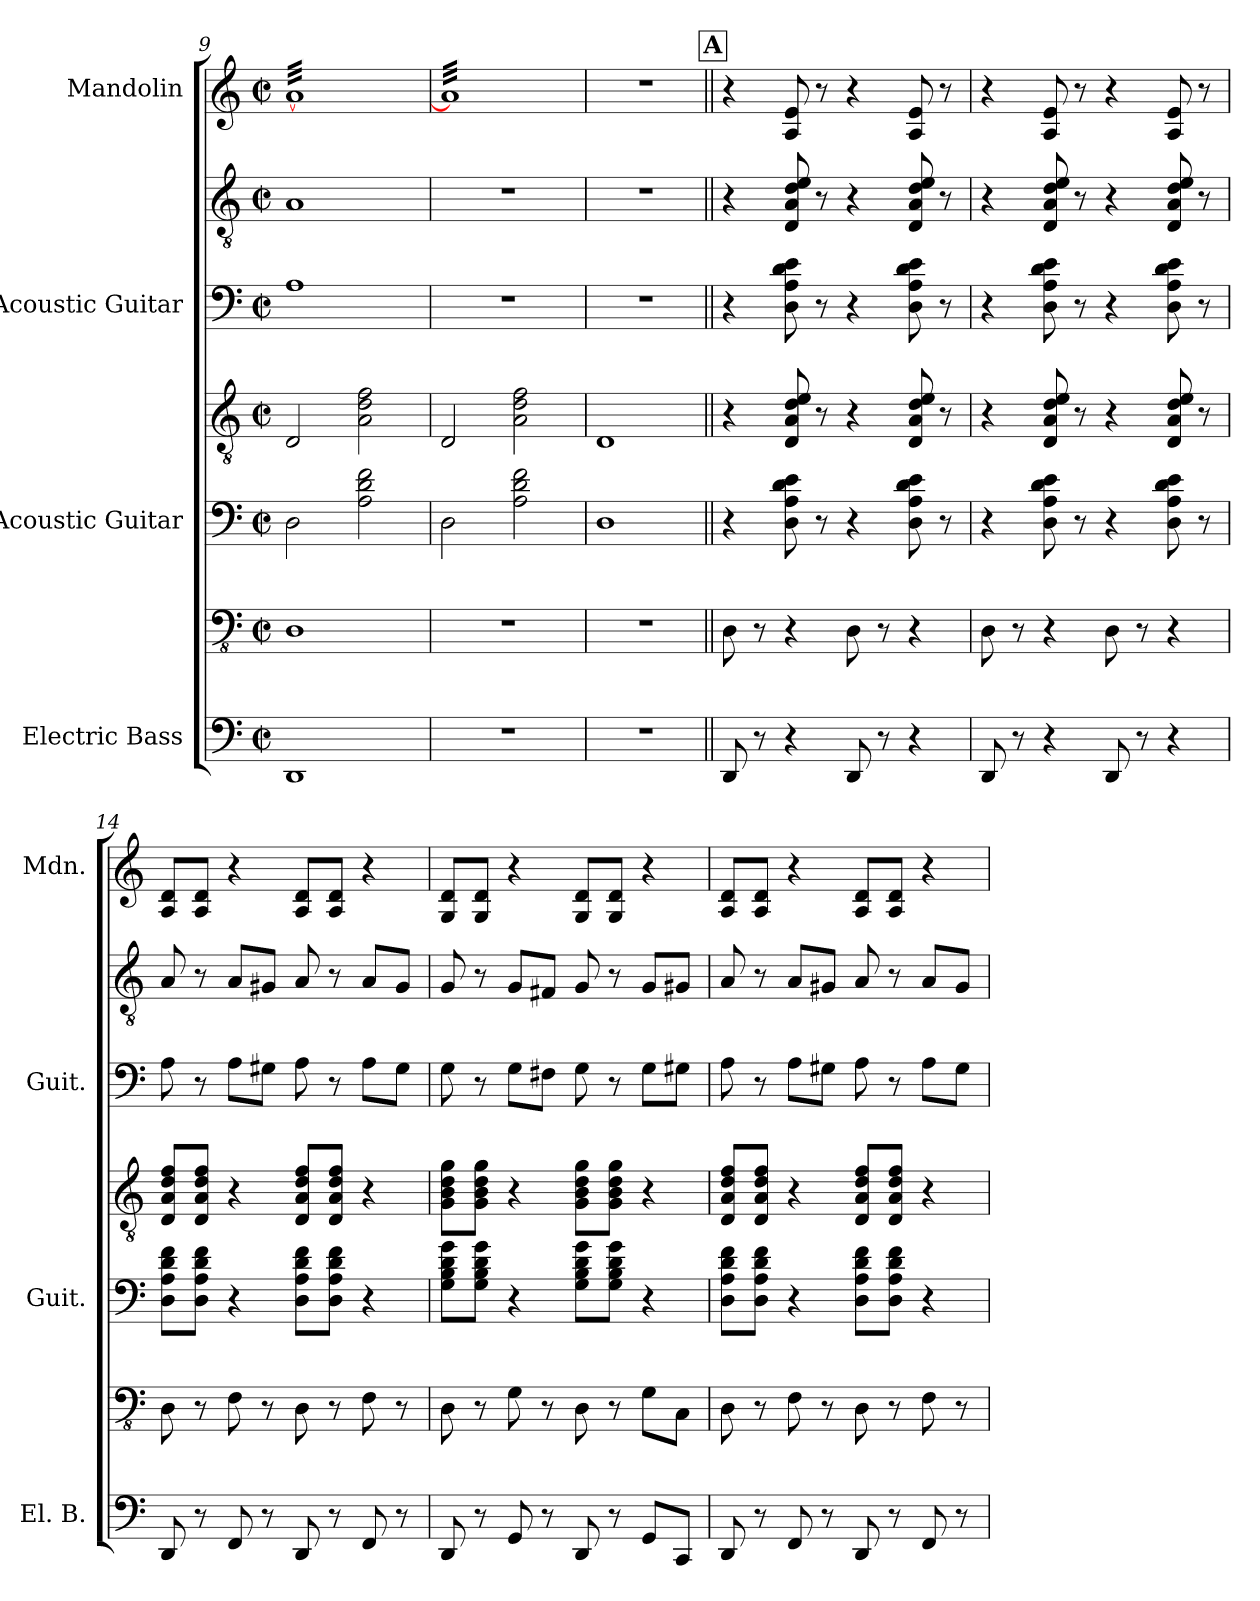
**kern	**kern	**kern	**kern	**kern	**kern	**kern
*part4	*part4	*part3	*part3	*part2	*part2	*part1
*staff7	*staff6	*staff5	*staff4	*staff3	*staff2	*staff1
*I"Electric Bass	*	*I"Acoustic Guitar	*	*I"Acoustic Guitar	*	*I"Mandolin
*I'El. B.	*	*I'Guit.	*	*I'Guit.	*	*I'Mdn.
*	*clefFv4	*	*clefGv2	*	*clefGv2	*clefG2
*k[]	*k[]	*k[]	*k[]	*k[]	*k[]	*k[]
*M2/2	*M2/2	*M2/2	*M2/2	*M2/2	*M2/2	*M2/2
*met(c|)	*met(c|)	*met(c|)	*met(c|)	*met(c|)	*met(c|)	*met(c|)
=9	=9	=9	=9	=9	=9	=9
*	*	*	*	*	*	*tremolo
1DD	1DD	2D	2D/	1A	1A	[32aLLL
.	.	.	.	.	.	32a
.	.	.	.	.	.	32a
.	.	.	.	.	.	32a
.	.	.	.	.	.	32a
.	.	.	.	.	.	32a
.	.	.	.	.	.	32a
.	.	.	.	.	.	32a
.	.	.	.	.	.	32a
.	.	.	.	.	.	32a
.	.	.	.	.	.	32a
.	.	.	.	.	.	32a
.	.	.	.	.	.	32a
.	.	.	.	.	.	32a
.	.	.	.	.	.	32a
.	.	.	.	.	.	32a
.	.	2A 2d 2f	2A\ 2d\ 2f\	.	.	32a
.	.	.	.	.	.	32a
.	.	.	.	.	.	32a
.	.	.	.	.	.	32a
.	.	.	.	.	.	32a
.	.	.	.	.	.	32a
.	.	.	.	.	.	32a
.	.	.	.	.	.	32a
.	.	.	.	.	.	32a
.	.	.	.	.	.	32a
.	.	.	.	.	.	32a
.	.	.	.	.	.	32a
.	.	.	.	.	.	32a
.	.	.	.	.	.	32a
.	.	.	.	.	.	32a
.	.	.	.	.	.	32aJJJ
=10	=10	=10	=10	=10	=10	=10
1r	1r	2D	2D/	1r	1r	32a]LLL
.	.	.	.	.	.	32a
.	.	.	.	.	.	32a
.	.	.	.	.	.	32a
.	.	.	.	.	.	32a
.	.	.	.	.	.	32a
.	.	.	.	.	.	32a
.	.	.	.	.	.	32a
.	.	.	.	.	.	32a
.	.	.	.	.	.	32a
.	.	.	.	.	.	32a
.	.	.	.	.	.	32a
.	.	.	.	.	.	32a
.	.	.	.	.	.	32a
.	.	.	.	.	.	32a
.	.	.	.	.	.	32a
.	.	2A 2d 2f	2A\ 2d\ 2f\	.	.	32a
.	.	.	.	.	.	32a
.	.	.	.	.	.	32a
.	.	.	.	.	.	32a
.	.	.	.	.	.	32a
.	.	.	.	.	.	32a
.	.	.	.	.	.	32a
.	.	.	.	.	.	32a
.	.	.	.	.	.	32a
.	.	.	.	.	.	32a
.	.	.	.	.	.	32a
.	.	.	.	.	.	32a
.	.	.	.	.	.	32a
.	.	.	.	.	.	32a
.	.	.	.	.	.	32a
.	.	.	.	.	.	32aJJJ
*	*	*	*	*	*	*Xtremolo
=11	=11	=11	=11	=11	=11	=11
1r	1r	1D	1D	1r	1r	1r
!!LO:PB:g=z
!!LO:REH:place=s1:a:B:fs=14:t=A
=12||	=12||	=12||	=12||	=12||	=12||	=12||
8DD	8DD\	4r	4r	4r	4r	4r
8r	8r	.	.	.	.	.
4r	4r	8D 8A 8d 8e	8D/ 8A/ 8d/ 8e/	8D 8A 8d 8e	8D/ 8A/ 8d/ 8e/	8A/ 8e/
.	.	8r	8r	8r	8r	8r
8DD	8DD\	4r	4r	4r	4r	4r
8r	8r	.	.	.	.	.
4r	4r	8D 8A 8d 8e	8D/ 8A/ 8d/ 8e/	8D 8A 8d 8e	8D/ 8A/ 8d/ 8e/	8A/ 8e/
.	.	8r	8r	8r	8r	8r
=13	=13	=13	=13	=13	=13	=13
8DD	8DD\	4r	4r	4r	4r	4r
8r	8r	.	.	.	.	.
4r	4r	8D 8A 8d 8e	8D/ 8A/ 8d/ 8e/	8D 8A 8d 8e	8D/ 8A/ 8d/ 8e/	8A/ 8e/
.	.	8r	8r	8r	8r	8r
8DD	8DD\	4r	4r	4r	4r	4r
8r	8r	.	.	.	.	.
4r	4r	8D 8A 8d 8e	8D/ 8A/ 8d/ 8e/	8D 8A 8d 8e	8D/ 8A/ 8d/ 8e/	8A/ 8e/
.	.	8r	8r	8r	8r	8r
=14	=14	=14	=14	=14	=14	=14
8DD	8DD\	8D\ 8A\ 8d\ 8f\L	8D/ 8A/ 8d/ 8f/L	8A	8A/	8A/ 8d/L
8r	8r	8D\ 8A\ 8d\ 8f\J	8D/ 8A/ 8d/ 8f/J	8r	8r	8A/ 8d/J
8FF	8FF\	4r	4r	8AL	8A/L	4r
8r	8r	.	.	8G#J	8G#X/J	.
8DD	8DD\	8D\ 8A\ 8d\ 8f\L	8D/ 8A/ 8d/ 8f/L	8A	8A/	8A/ 8d/L
8r	8r	8D\ 8A\ 8d\ 8f\J	8D/ 8A/ 8d/ 8f/J	8r	8r	8A/ 8d/J
8FF	8FF\	4r	4r	8AL	8A/L	4r
8r	8r	.	.	8G#J	8G#/J	.
=15	=15	=15	=15	=15	=15	=15
8DD	8DD\	8G\ 8B\ 8d\ 8g\L	8G\ 8B\ 8d\ 8g\L	8G	8G/	8G/ 8d/L
8r	8r	8G\ 8B\ 8d\ 8g\J	8G\ 8B\ 8d\ 8g\J	8r	8r	8G/ 8d/J
8GG	8GG\	4r	4r	8GL	8G/L	4r
8r	8r	.	.	8F#J	8F#X/J	.
8DD	8DD\	8G\ 8B\ 8d\ 8g\L	8G\ 8B\ 8d\ 8g\L	8G	8G/	8G/ 8d/L
8r	8r	8G\ 8B\ 8d\ 8g\J	8G\ 8B\ 8d\ 8g\J	8r	8r	8G/ 8d/J
8GGL	8GG\L	4r	4r	8GL	8G/L	4r
8CCJ	8CC\J	.	.	8G#J	8G#X/J	.
=16	=16	=16	=16	=16	=16	=16
8DD	8DD\	8D\ 8A\ 8d\ 8f\L	8D/ 8A/ 8d/ 8f/L	8A	8A/	8A/ 8d/L
8r	8r	8D\ 8A\ 8d\ 8f\J	8D/ 8A/ 8d/ 8f/J	8r	8r	8A/ 8d/J
8FF	8FF\	4r	4r	8AL	8A/L	4r
8r	8r	.	.	8G#J	8G#X/J	.
8DD	8DD\	8D\ 8A\ 8d\ 8f\L	8D/ 8A/ 8d/ 8f/L	8A	8A/	8A/ 8d/L
8r	8r	8D\ 8A\ 8d\ 8f\J	8D/ 8A/ 8d/ 8f/J	8r	8r	8A/ 8d/J
8FF	8FF\	4r	4r	8AL	8A/L	4r
8r	8r	.	.	8G#J	8G#/J	.
=	=	=	=	=	=	=
*-	*-	*-	*-	*-	*-	*-
